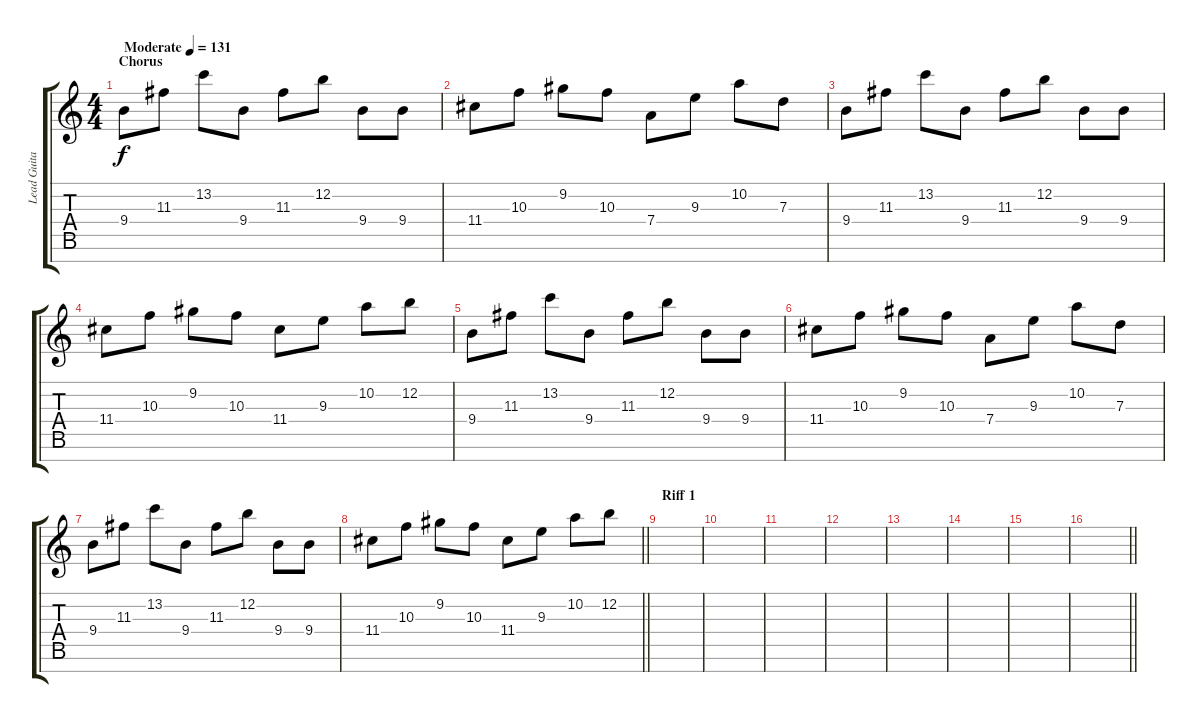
\track ("Lead Guitar" "Lead Guita") {instrument distortionguitar}
\staff {score tabs}
\tuning (E4 B3 G3 D3 A2 E2 B1) {hide}
\ts (4 4)
\section ("" "Chorus")
\tempo (131 "Moderate")
\clef g2
\ks c
9.4.8{dy f instrument distortionguitar} 11.3.8 13.2.8 9.4.8 11.3.8 12.2.8 9.4.8 9.4.8 |
11.4.8 10.3.8 9.2.8 10.3.8 7.4.8 9.3.8 10.2.8 7.3.8 |
9.4.8 11.3.8 13.2.8 9.4.8 11.3.8 12.2.8 9.4.8 9.4.8 |
11.4.8 10.3.8 9.2.8 10.3.8 11.4.8 9.3.8 10.2.8 12.2.8 |
9.4.8 11.3.8 13.2.8 9.4.8 11.3.8 12.2.8 9.4.8 9.4.8 |
11.4.8 10.3.8 9.2.8 10.3.8 7.4.8 9.3.8 10.2.8 7.3.8 |
9.4.8 11.3.8 13.2.8 9.4.8 11.3.8 12.2.8 9.4.8 9.4.8 |
\barLineRight lightlight
11.4.8 10.3.8 9.2.8 10.3.8 11.4.8 9.3.8 10.2.8 12.2.8 |
\section ("" "Riff 1")
|
|
|
|
|
|
|
\barLineRight lightlight
